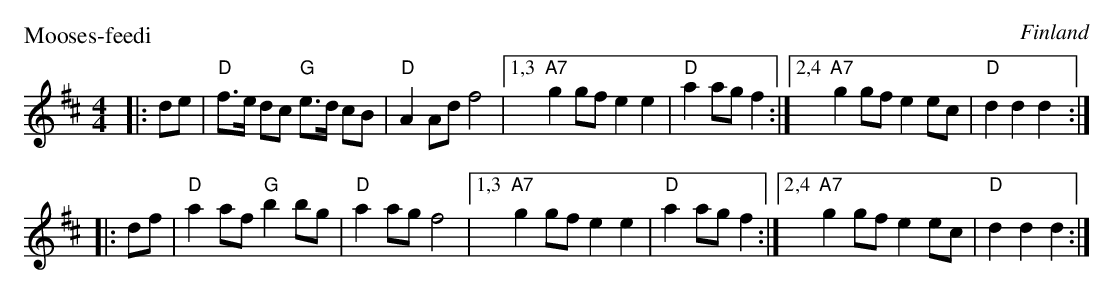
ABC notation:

X:1
P: Mooses-feedi
O: Finland
M: 4/4
L: 1/8
K: D
|: de \
| "D"f>e dc "G"e>d cB | "D"A2 Ad f4 |1,3 "A7"g2 gf e2 e2 | "D"a2 ag f2 \
                                   :|2,4 "A7"g2 gf e2 ec | "D"d2 d2 d2 :|
|: df \
| "D"a2 af "G"b2 bg | "D"a2 ag f4 |1,3 "A7"g2 gf e2 e2 | "D"a2 ag f2 \
                                 :|2,4 "A7"g2 gf e2 ec | "D"d2 d2 d2 :|
